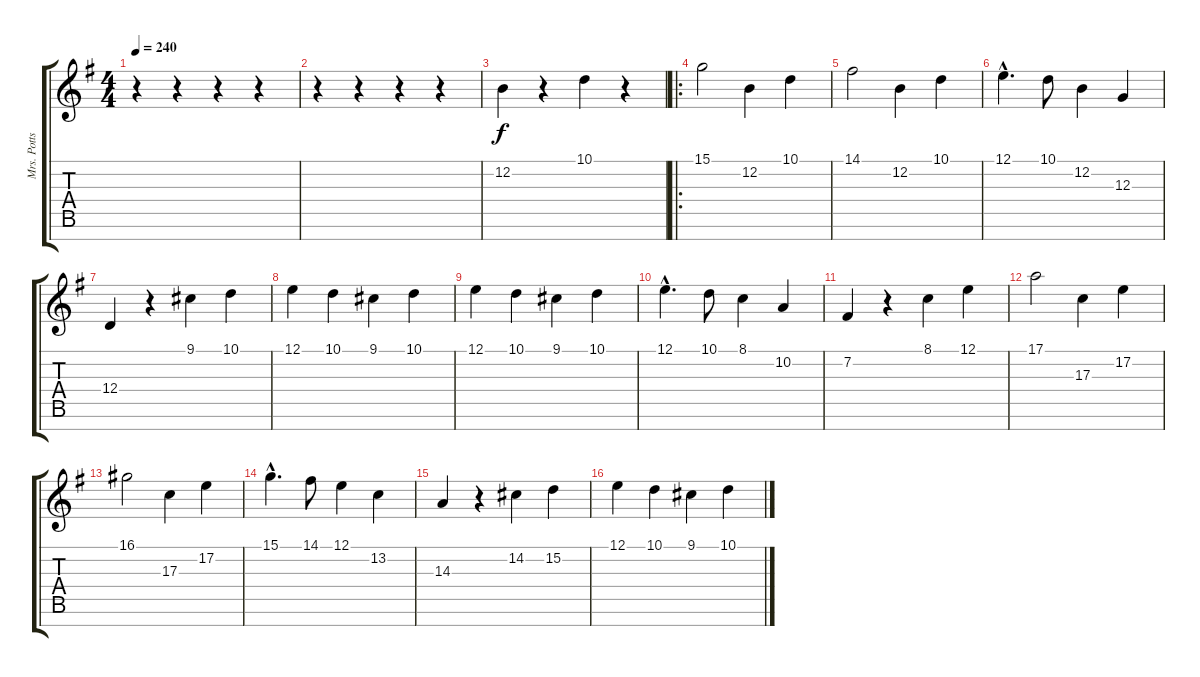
\track ("Mrs. Potts" "Mrs. Potts") {instrument flute}
\staff {score tabs}
\tuning (E4 B3 G3 D3 A2 E2 B1) {hide}
\ts (4 4)
\tempo 240
\clef g2
\ks g
r.4{dy f instrument flute} r.4 r.4 r.4 |
r.4 r.4 r.4 r.4 |
12.2.4 r.4 10.1.4 r.4 |
\ro
15.1.2 12.2.4 10.1.4 |
14.1.2 12.2.4 10.1.4 |
12.1{hac}.4{d} 10.1.8 12.2.4 12.3.4 |
12.4.4 r.4 9.1.4 10.1.4 |
12.1.4 10.1.4 9.1.4 10.1.4 |
12.1.4 10.1.4 9.1.4 10.1.4 |
12.1{hac}.4{d} 10.1.8 8.1.4 10.2.4 |
7.2.4 r.4 8.1.4 12.1.4 |
17.1.2 17.3.4 17.2.4 |
16.1.2 17.3.4 17.2.4 |
15.1{hac}.4{d} 14.1.8 12.1.4 13.2.4 |
14.3.4 r.4 14.2.4 15.2.4 |
12.1.4 10.1.4 9.1.4 10.1.4
